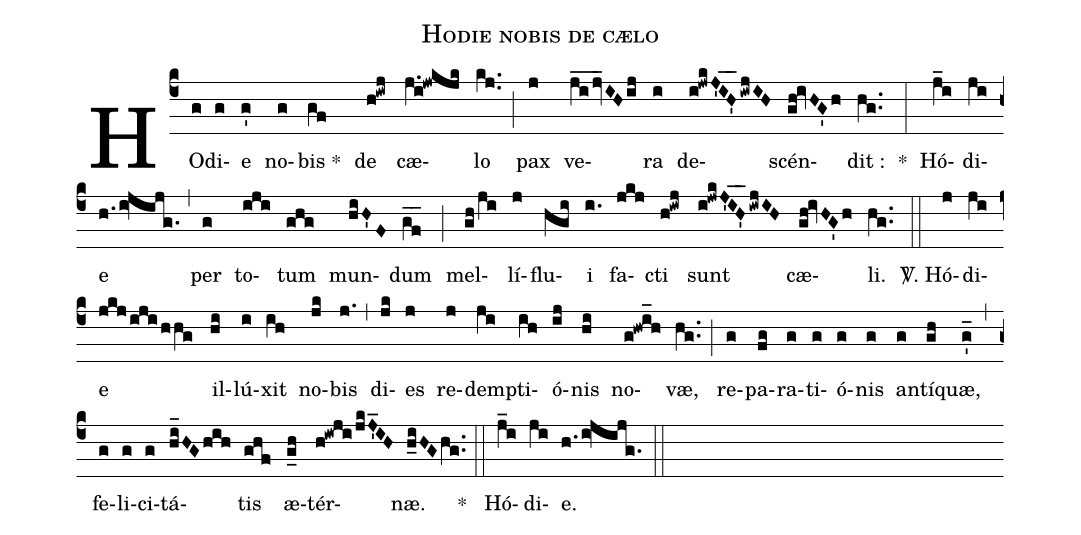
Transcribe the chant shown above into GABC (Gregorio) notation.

name:Hodie nobis de cælo;
%%
(c4) HO(g)di(g)e(g') no(g)bis *(gf) de(h!iwj) cæ(j.i!jwkjk)lo(kj..) (;) pax(j) ve(ji__/jv_IHij)ra(i) de(i!jwkJ'IH'__iwjIH)scén(gh!ivHG'h)dit :(hg..) *(:)
Hó(j_i)di(ji)e(h./i!jijg.) (,) per(g) to(iji)tum(ghg) mun(hiH'F)dum(gf__) (;) mel(gh/ji)lí(j)flu(hgi)i(i.) fa-(jkj)cti(h!iwj) sunt(i!jwkJ'IH'__iwjIH) cæ(gh!ivHG'h)li.(hg..) (::)

<sp>V/</sp>. Hó(j)di(ji)e(jkj/iji/hhg) il(hi)lú(i)xit(ih) no(jk)bis(j.) (,) di(jk)es(j) re(j)dem(ji)pti(ih)ó(ij)nis(hi) no(g!hwi_h)væ,(hg..) (;) re(g)pa(fg)ra(g)ti(g)ó(g)nis(g) an(g)tí(gh)quæ,(g'_) (,) fe(g)li(g)ci(g)tá(hi_HGhih)tis(ghf) æ(g_h)tér(h!iwji/jkJ'_IH)næ.(h_iHGhg..) *(::) Hó(j_i)di(ji)e.(h./i!jijg.) (::)
